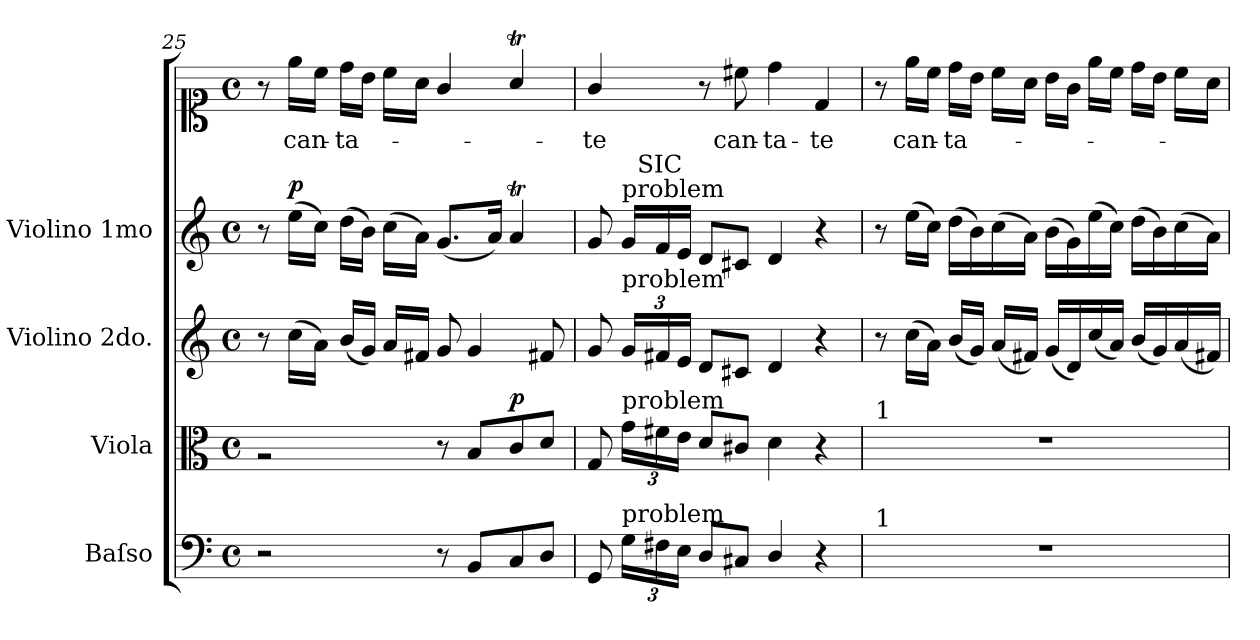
**kern	**kern	**dynam	**kern	**dynam	**kern	**dynam	**kern	**text
*part5	*part4	*part4	*part3	*part3	*part2	*part2	*part1	*part1
*staff5	*staff4	*staff4	*staff3	*staff3	*staff2	*staff2	*staff1	*staff1
*I"Baſso	*I"Viola	*	*I"Violino 2do.	*	*I"Violino 1mo	*	*	*
*	*I'vla	*	*	*	*I'vl I	*	*	*
*clefF4	*clefC3	*	*clefG2	*	*clefG2	*	*clefC1	*
*k[]	*k[]	*	*k[]	*	*k[]	*	*k[]	*
*M4/4	*M4/4	*	*M4/4	*	*M4/4	*	*M4/4	*
*met(c)	*met(c)	*	*met(c)	*	*met(c)	*	*met(c)	*
=25	=25	=25	=25	=25	=25	=25	=25	=25
2r	2rA	.	8r	.	8r	.	8r	.
!	!	!	!	!LO:DY:a	!	!LO:DY:a	!	!
.	.	.	(16cc\LL	pia	(16ee\LL	p	16ee\LL	can-
.	.	.	16a\JJ)	.	16cc\JJ)	.	16cc\JJ	.
.	.	.	(16b/LL	.	(16dd\LL	.	16dd\LL	-ta-
.	.	.	16g/JJ)	.	16b\JJ)	.	16b\JJ	.
.	.	.	16a/LL	.	(16cc\LL	.	16cc\LL	.
.	.	.	16f#X/JJ	.	16a\JJ)	.	16a\JJ	.
8r	8r	.	8g/	.	(8.g/L	.	4g/	.
8BB/L	8B/L	.	4g/	.	.	.	.	.
.	.	.	.	.	16a/Jk)	.	.	.
!	!	!LO:DY:a	!	!	!	!	!	!
8C/	8c/	p	.	.	4aT/	.	4aT/	.
8D/J	8d/J	.	8f#X/	.	.	.	.	.
=26	=26	=26	=26	=26	=26	=26	=26	=26
!	!	!	!	!LO:DY:a	!	!	!	!
8GG/	8G/	.	8g/	for	8g/	.	4g/	-te
*	*	*	*	*	*Xtuplet	*	*	*
!	!	!	!	!	!LO:TX:a:t=problem	!	!	!
!	!	!	!LO:TX:a:t=problem	!	!	!	!	!
!	!LO:TX:a:t=problem	!	!	!	!	!	!	!
!LO:TX:a:t=problem	!	!	!	!	!	!	!	!
!	!	!	!	!	!	!LO:DY:a	!	!
24G\LL	24g\LL	.	24g/LL	.	24g/LL	fo	.	.
!	!	!	!	!	!LO:TX:a:t=SIC	!	!	!
24F#X\	24f#X\	.	24f#X/	.	24f/	.	.	.
24E\JJ	24e\JJ	.	24e/JJ	.	24e/JJ	.	.	.
8D/L	8d/L	.	8d/L	.	8d/L	.	8r	.
8C#X/J	8c#X/J	.	8c#X/J	.	8c#X/J	.	8cc#X\	can-
4D/	4d\	.	4d/	.	4d/	.	4dd\	-ta-
4r	4r	.	4r	.	4r	.	4d/	-te
=27	=27	=27	=27	=27	=27	=27	=27	=27
!	!LO:TX:a:t=1	!	!	!	!	!	!	!
!LO:TX:a:t=1	!	!	!	!	!	!	!	!
1r	1r	.	8r	.	8r	.	8r	.
.	.	.	(16cc\LL	.	(16ee\LL	.	16ee\LL	can-
.	.	.	16a\JJ)	.	16cc\JJ)	.	16cc\JJ	.
.	.	.	(16b/LL	.	(16dd\LL	.	16dd\LL	-ta-
.	.	.	16g/JJ)	.	16b\)	.	16b\JJ	.
.	.	.	(16a/LL	.	(16cc\	.	16cc\LL	.
.	.	.	16f#X/JJ)	.	16a\JJ)	.	16a\JJ	.
.	.	.	(16g/LL	.	(16b\LL	.	16b\LL	.
.	.	.	16d/)	.	16g\)	.	16g\JJ	.
.	.	.	(16cc/	.	(16ee\	.	16ee\LL	.
.	.	.	16a/JJ)	.	16cc\JJ)	.	16cc\JJ	.
.	.	.	(16b/LL	.	(16dd\LL	.	16dd\LL	.
.	.	.	16g/)	.	16b\)	.	16b\JJ	.
.	.	.	(16a/	.	(16cc\	.	16cc\LL	.
.	.	.	16f#X/JJ)	.	16a\JJ)	.	16a\JJ	.
=	=	=	=	=	=	=	=	=
*-	*-	*-	*-	*-	*-	*-	*-	*-
